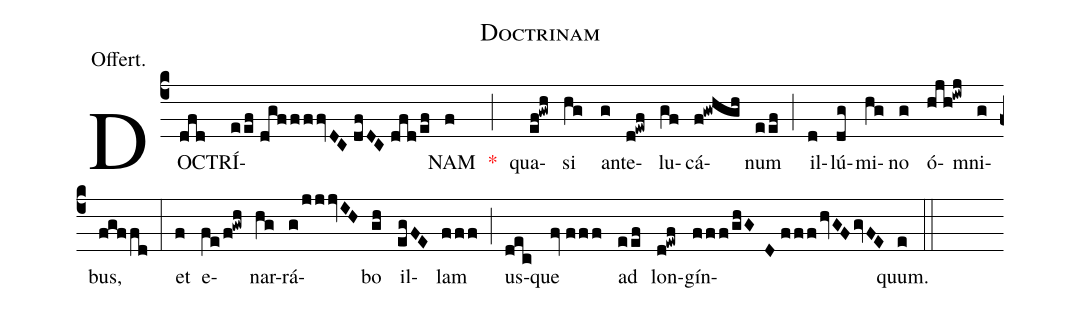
name:Doctrinam;
annotation:Offert.;
mode:IV.;
office-part:Offertory;
%%
(c4) DO(dfd)CTRÍ(eef//dgffffvDC//dfDC//dfd/ef)NAM(f) <v>\red{*}</v>(;) qua(ef!gwh)si(hg) an(g)te(d!ewf)lu(gf)cá(f!gwhgh)num(eef) (;) il(d)lú(dg)mi(hg)no(g) ó(hjh!iwj)mni(g)bus,(fgffd) (:) et(f) e(fe/f!gwh)nar(hg)rá(g/jjjvIH)bo(gh) il(egFE)lam(fff) (;) us(dec)que(fv//fff) ad(eef) lon(d!ewf)gín(fff/ghGD//fffhvGFgvFE)quum.(e) (::)
